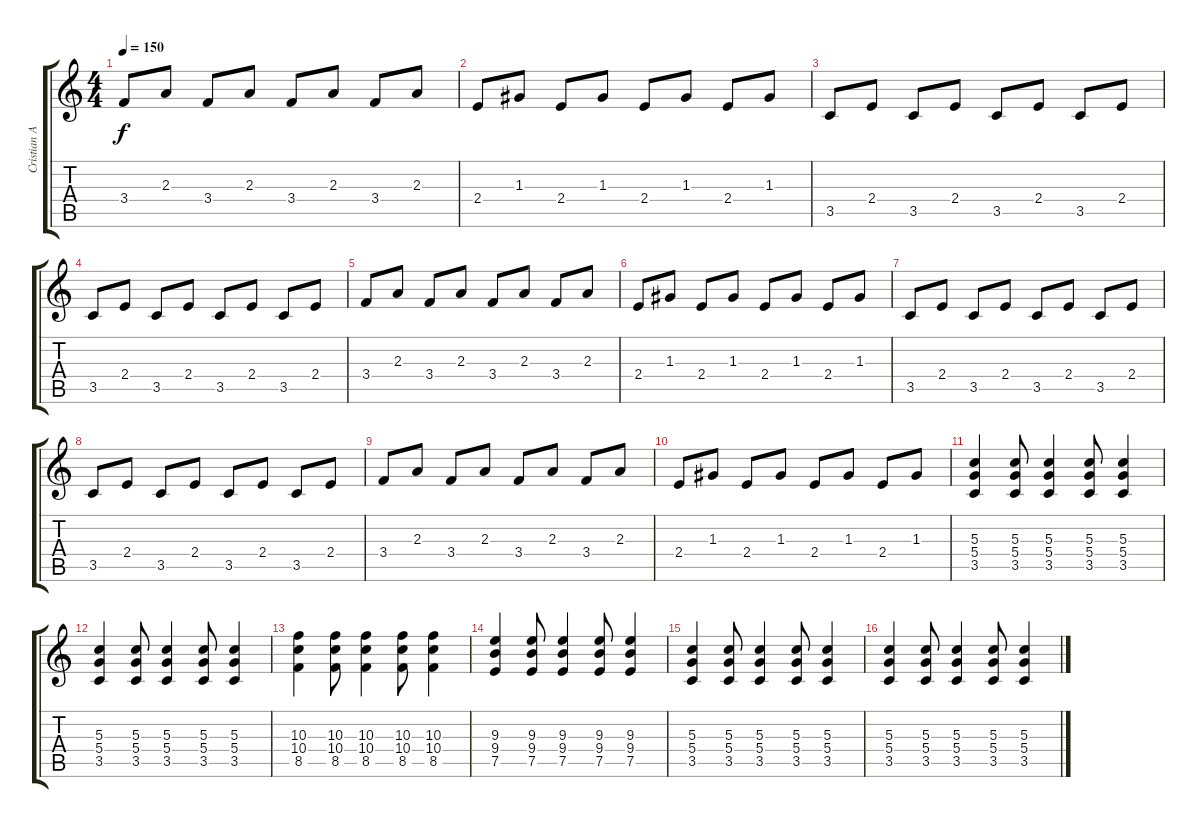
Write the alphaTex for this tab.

\track ("Cristian Aldana" "Cristian A") {instrument distortionguitar}
\staff {score tabs}
\tuning (E4 B3 G3 D3 A2 E2) {hide}
\ts (4 4)
\tempo 150
\clef g2
\ks c
3.4.8{dy f} 2.3.8 3.4.8 2.3.8 3.4.8 2.3.8 3.4.8 2.3.8 |
2.4.8 1.3.8 2.4.8 1.3.8 2.4.8 1.3.8 2.4.8 1.3.8 |
3.5.8 2.4.8 3.5.8 2.4.8 3.5.8 2.4.8 3.5.8 2.4.8 |
3.5.8 2.4.8 3.5.8 2.4.8 3.5.8 2.4.8 3.5.8 2.4.8 |
3.4.8 2.3.8 3.4.8 2.3.8 3.4.8 2.3.8 3.4.8 2.3.8 |
2.4.8 1.3.8 2.4.8 1.3.8 2.4.8 1.3.8 2.4.8 1.3.8 |
3.5.8 2.4.8 3.5.8 2.4.8 3.5.8 2.4.8 3.5.8 2.4.8 |
3.5.8 2.4.8 3.5.8 2.4.8 3.5.8 2.4.8 3.5.8 2.4.8 |
3.4.8 2.3.8 3.4.8 2.3.8 3.4.8 2.3.8 3.4.8 2.3.8 |
2.4.8 1.3.8 2.4.8 1.3.8 2.4.8 1.3.8 2.4.8 1.3.8 |
(5.3 5.4 3.5).4 (5.3 5.4 3.5).8 (5.3 5.4 3.5).4 (5.3 5.4 3.5).8 (5.3 5.4 3.5).4 |
(5.3 5.4 3.5).4 (5.3 5.4 3.5).8 (5.3 5.4 3.5).4 (5.3 5.4 3.5).8 (5.3 5.4 3.5).4 |
(10.3 10.4 8.5).4 (10.3 10.4 8.5).8 (10.3 10.4 8.5).4 (10.3 10.4 8.5).8 (10.3 10.4 8.5).4 |
(9.3 9.4 7.5).4 (9.3 9.4 7.5).8 (9.3 9.4 7.5).4 (9.3 9.4 7.5).8 (9.3 9.4 7.5).4 |
(5.3 5.4 3.5).4 (5.3 5.4 3.5).8 (5.3 5.4 3.5).4 (5.3 5.4 3.5).8 (5.3 5.4 3.5).4 |
(5.3 5.4 3.5).4 (5.3 5.4 3.5).8 (5.3 5.4 3.5).4 (5.3 5.4 3.5).8 (5.3 5.4 3.5).4
